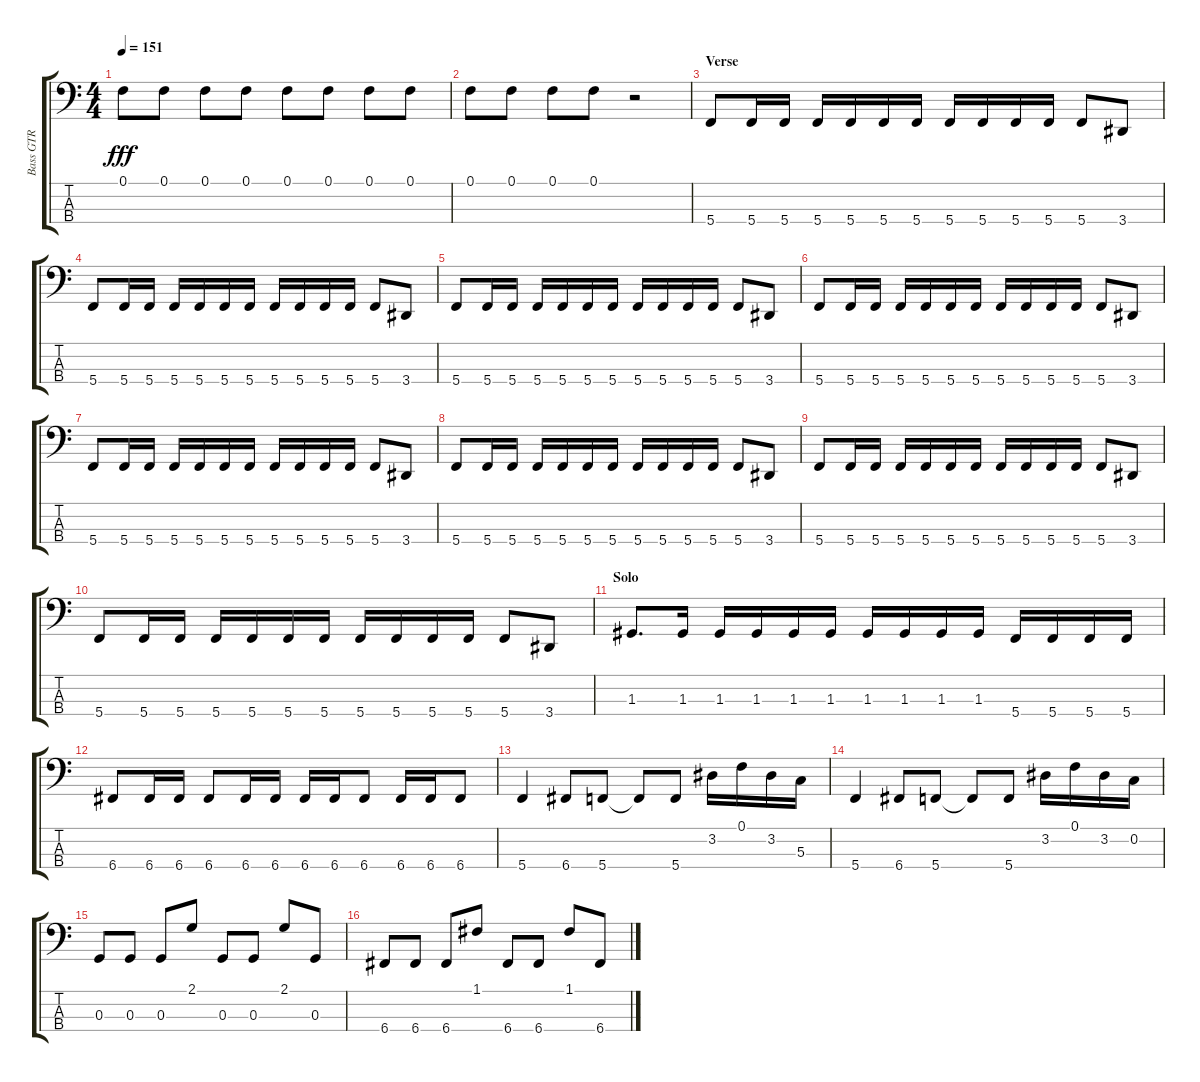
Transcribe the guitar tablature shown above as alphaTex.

\track ("Bass GTR" "Bass GTR") {instrument electricbassfinger}
\staff {score tabs}
\tuning (F2 C2 G1 C1) {hide}
\ts (4 4)
\tempo 151
\clef f4
\ks aminor
0.1.8{dy fff} 0.1.8 0.1.8 0.1.8 0.1.8 0.1.8 0.1.8 0.1.8 |
0.1.8 0.1.8 0.1.8 0.1.8 r.2 |
\section ("" "Verse")
5.4.8 5.4.16 5.4.16 5.4.16 5.4.16 5.4.16 5.4.16 5.4.16 5.4.16 5.4.16 5.4.16 5.4.8 3.4.8 |
5.4.8 5.4.16 5.4.16 5.4.16 5.4.16 5.4.16 5.4.16 5.4.16 5.4.16 5.4.16 5.4.16 5.4.8 3.4.8 |
5.4.8 5.4.16 5.4.16 5.4.16 5.4.16 5.4.16 5.4.16 5.4.16 5.4.16 5.4.16 5.4.16 5.4.8 3.4.8 |
5.4.8 5.4.16 5.4.16 5.4.16 5.4.16 5.4.16 5.4.16 5.4.16 5.4.16 5.4.16 5.4.16 5.4.8 3.4.8 |
5.4.8 5.4.16 5.4.16 5.4.16 5.4.16 5.4.16 5.4.16 5.4.16 5.4.16 5.4.16 5.4.16 5.4.8 3.4.8 |
5.4.8 5.4.16 5.4.16 5.4.16 5.4.16 5.4.16 5.4.16 5.4.16 5.4.16 5.4.16 5.4.16 5.4.8 3.4.8 |
5.4.8 5.4.16 5.4.16 5.4.16 5.4.16 5.4.16 5.4.16 5.4.16 5.4.16 5.4.16 5.4.16 5.4.8 3.4.8 |
5.4.8 5.4.16 5.4.16 5.4.16 5.4.16 5.4.16 5.4.16 5.4.16 5.4.16 5.4.16 5.4.16 5.4.8 3.4.8 |
\section ("" "Solo")
1.3.8{d} 1.3.16 1.3.16 1.3.16 1.3.16 1.3.16 1.3.16 1.3.16 1.3.16 1.3.16 5.4.16 5.4.16 5.4.16 5.4.16 |
6.4.8 6.4.16 6.4.16 6.4.8 6.4.16 6.4.16 6.4.16 6.4.16 6.4.8 6.4.16 6.4.16 6.4.8 |
5.4.4 6.4.8 5.4.8 5.4{t}.8 5.4.8 3.2.16 0.1.16 3.2.16 5.3.16 |
5.4.4 6.4.8 5.4.8 5.4{t}.8 5.4.8 3.2.16 0.1.16 3.2.16 0.2.16 |
0.3.8 0.3.8 0.3.8 2.1.8 0.3.8 0.3.8 2.1.8 0.3.8 |
6.4.8 6.4.8 6.4.8 1.1.8 6.4.8 6.4.8 1.1.8 6.4.8
